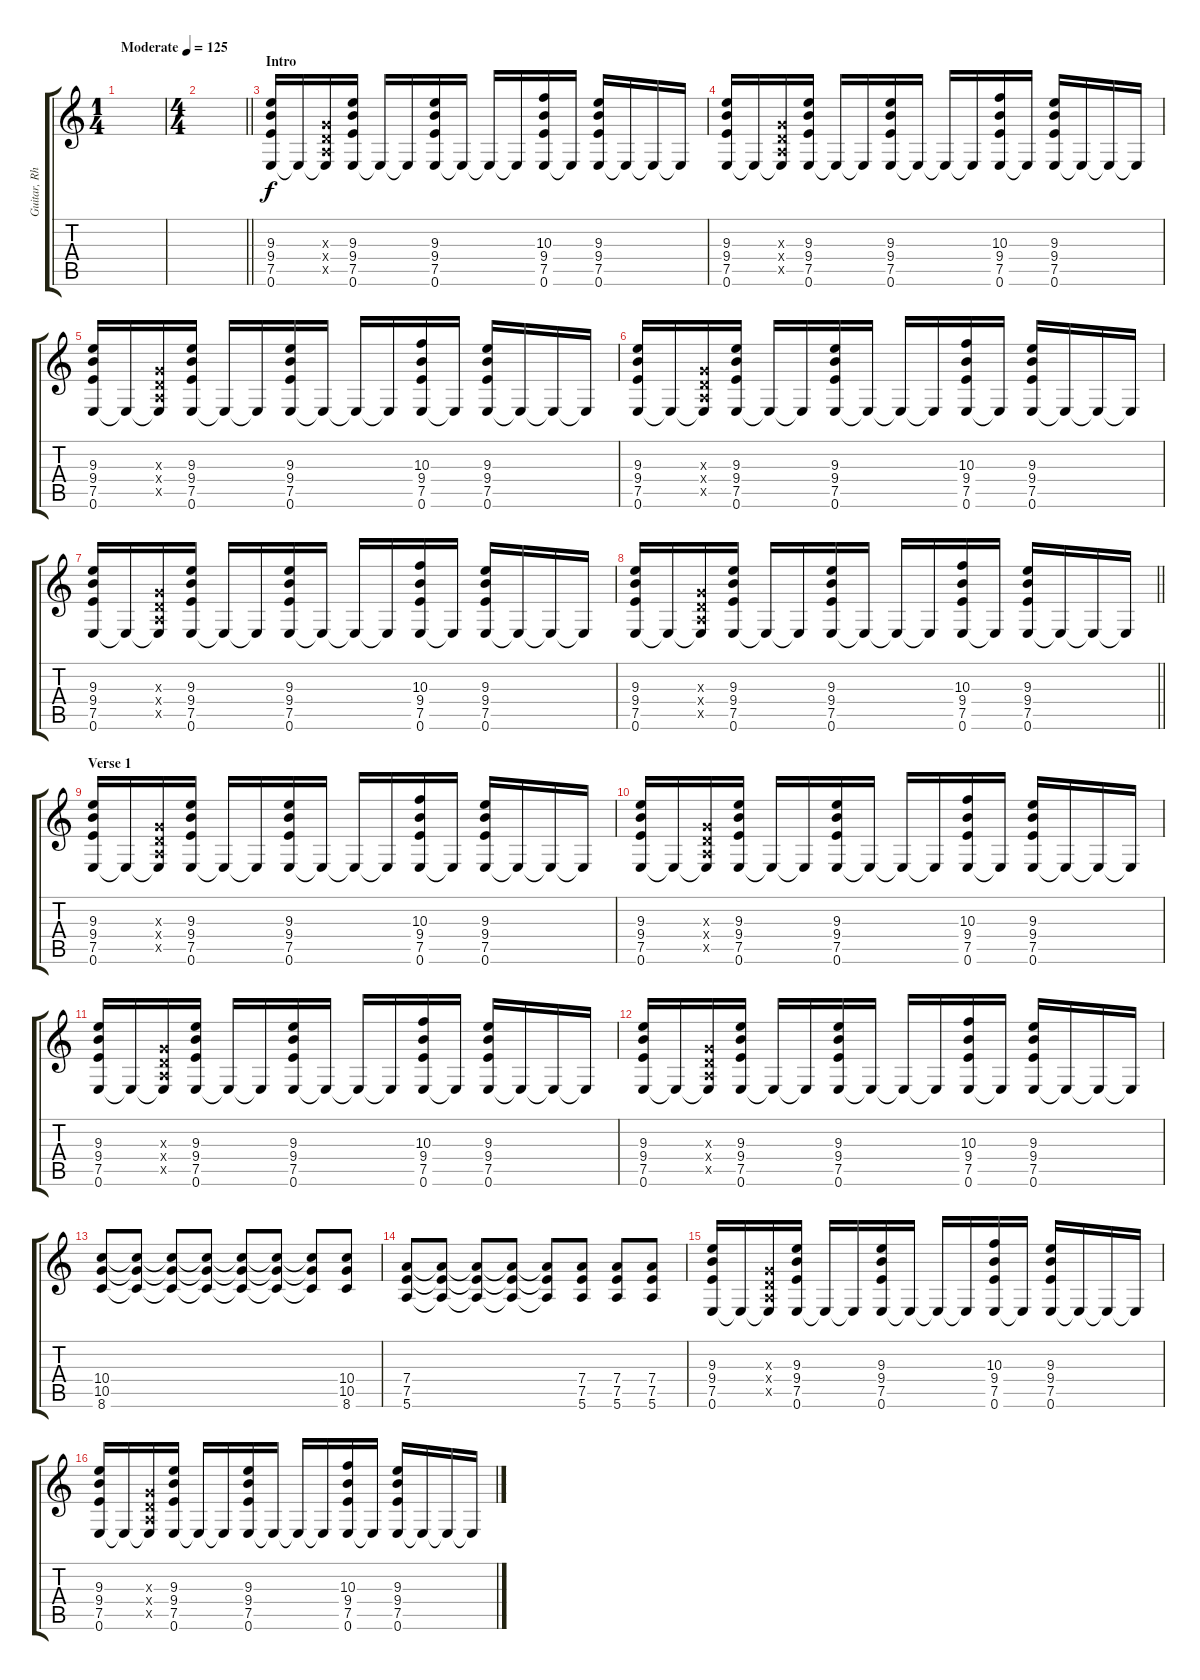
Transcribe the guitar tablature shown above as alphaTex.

\track ("Guitar, Rhythm" "Guitar, Rh") {instrument distortionguitar}
\staff {score tabs}
\tuning (E4 B3 G3 D3 A2 E2) {hide}
\ts (1 4)
\tempo (125 "Moderate")
\clef g2
\ks c
|
\ts (4 4)
\barLineRight lightlight
|
\section ("" "Intro")
(9.3 9.4 7.5 0.6).16 0.6{t}.16 (0.3{x} 0.4{x} 0.5{x} 0.6{t}).16 (9.3 9.4 7.5 0.6).16 0.6{t}.16 0.6{t}.16 (9.3 9.4 7.5 0.6).16 0.6{t}.16 0.6{t}.16 0.6{t}.16 (10.3 9.4 7.5 0.6).16 0.6{t}.16 (9.3 9.4 7.5 0.6).16 0.6{t}.16 0.6{t}.16 0.6{t}.16 |
(9.3 9.4 7.5 0.6).16 0.6{t}.16 (0.3{x} 0.4{x} 0.5{x} 0.6{t}).16 (9.3 9.4 7.5 0.6).16 0.6{t}.16 0.6{t}.16 (9.3 9.4 7.5 0.6).16 0.6{t}.16 0.6{t}.16 0.6{t}.16 (10.3 9.4 7.5 0.6).16 0.6{t}.16 (9.3 9.4 7.5 0.6).16 0.6{t}.16 0.6{t}.16 0.6{t}.16 |
(9.3 9.4 7.5 0.6).16 0.6{t}.16 (0.3{x} 0.4{x} 0.5{x} 0.6{t}).16 (9.3 9.4 7.5 0.6).16 0.6{t}.16 0.6{t}.16 (9.3 9.4 7.5 0.6).16 0.6{t}.16 0.6{t}.16 0.6{t}.16 (10.3 9.4 7.5 0.6).16 0.6{t}.16 (9.3 9.4 7.5 0.6).16 0.6{t}.16 0.6{t}.16 0.6{t}.16 |
(9.3 9.4 7.5 0.6).16 0.6{t}.16 (0.3{x} 0.4{x} 0.5{x} 0.6{t}).16 (9.3 9.4 7.5 0.6).16 0.6{t}.16 0.6{t}.16 (9.3 9.4 7.5 0.6).16 0.6{t}.16 0.6{t}.16 0.6{t}.16 (10.3 9.4 7.5 0.6).16 0.6{t}.16 (9.3 9.4 7.5 0.6).16 0.6{t}.16 0.6{t}.16 0.6{t}.16 |
(9.3 9.4 7.5 0.6).16 0.6{t}.16 (0.3{x} 0.4{x} 0.5{x} 0.6{t}).16 (9.3 9.4 7.5 0.6).16 0.6{t}.16 0.6{t}.16 (9.3 9.4 7.5 0.6).16 0.6{t}.16 0.6{t}.16 0.6{t}.16 (10.3 9.4 7.5 0.6).16 0.6{t}.16 (9.3 9.4 7.5 0.6).16 0.6{t}.16 0.6{t}.16 0.6{t}.16 |
\barLineRight lightlight
(9.3 9.4 7.5 0.6).16 0.6{t}.16 (0.3{x} 0.4{x} 0.5{x} 0.6{t}).16 (9.3 9.4 7.5 0.6).16 0.6{t}.16 0.6{t}.16 (9.3 9.4 7.5 0.6).16 0.6{t}.16 0.6{t}.16 0.6{t}.16 (10.3 9.4 7.5 0.6).16 0.6{t}.16 (9.3 9.4 7.5 0.6).16 0.6{t}.16 0.6{t}.16 0.6{t}.16 |
\section ("" "Verse 1")
(9.3 9.4 7.5 0.6).16 0.6{t}.16 (0.3{x} 0.4{x} 0.5{x} 0.6{t}).16 (9.3 9.4 7.5 0.6).16 0.6{t}.16 0.6{t}.16 (9.3 9.4 7.5 0.6).16 0.6{t}.16 0.6{t}.16 0.6{t}.16 (10.3 9.4 7.5 0.6).16 0.6{t}.16 (9.3 9.4 7.5 0.6).16 0.6{t}.16 0.6{t}.16 0.6{t}.16 |
(9.3 9.4 7.5 0.6).16 0.6{t}.16 (0.3{x} 0.4{x} 0.5{x} 0.6{t}).16 (9.3 9.4 7.5 0.6).16 0.6{t}.16 0.6{t}.16 (9.3 9.4 7.5 0.6).16 0.6{t}.16 0.6{t}.16 0.6{t}.16 (10.3 9.4 7.5 0.6).16 0.6{t}.16 (9.3 9.4 7.5 0.6).16 0.6{t}.16 0.6{t}.16 0.6{t}.16 |
(9.3 9.4 7.5 0.6).16 0.6{t}.16 (0.3{x} 0.4{x} 0.5{x} 0.6{t}).16 (9.3 9.4 7.5 0.6).16 0.6{t}.16 0.6{t}.16 (9.3 9.4 7.5 0.6).16 0.6{t}.16 0.6{t}.16 0.6{t}.16 (10.3 9.4 7.5 0.6).16 0.6{t}.16 (9.3 9.4 7.5 0.6).16 0.6{t}.16 0.6{t}.16 0.6{t}.16 |
(9.3 9.4 7.5 0.6).16 0.6{t}.16 (0.3{x} 0.4{x} 0.5{x} 0.6{t}).16 (9.3 9.4 7.5 0.6).16 0.6{t}.16 0.6{t}.16 (9.3 9.4 7.5 0.6).16 0.6{t}.16 0.6{t}.16 0.6{t}.16 (10.3 9.4 7.5 0.6).16 0.6{t}.16 (9.3 9.4 7.5 0.6).16 0.6{t}.16 0.6{t}.16 0.6{t}.16 |
(10.4 10.5 8.6).8 (10.4{t} 10.5{t} 8.6{t}).8 (10.4{t} 10.5{t} 8.6{t}).8 (10.4{t} 10.5{t} 8.6{t}).8 (10.4{t} 10.5{t} 8.6{t}).8 (10.4{t} 10.5{t} 8.6{t}).8 (10.4{t} 10.5{t} 8.6{t}).8 (10.4 10.5 8.6).8 |
(7.4 7.5 5.6).8 (7.4{t} 7.5{t} 5.6{t}).8 (7.4{t} 7.5{t} 5.6{t}).8 (7.4{t} 7.5{t} 5.6{t}).8 (7.4{t} 7.5{t} 5.6{t}).8 (7.4 7.5 5.6).8 (7.4 7.5 5.6).8 (7.4 7.5 5.6).8 |
(9.3 9.4 7.5 0.6).16 0.6{t}.16 (0.3{x} 0.4{x} 0.5{x} 0.6{t}).16 (9.3 9.4 7.5 0.6).16 0.6{t}.16 0.6{t}.16 (9.3 9.4 7.5 0.6).16 0.6{t}.16 0.6{t}.16 0.6{t}.16 (10.3 9.4 7.5 0.6).16 0.6{t}.16 (9.3 9.4 7.5 0.6).16 0.6{t}.16 0.6{t}.16 0.6{t}.16 |
(9.3 9.4 7.5 0.6).16 0.6{t}.16 (0.3{x} 0.4{x} 0.5{x} 0.6{t}).16 (9.3 9.4 7.5 0.6).16 0.6{t}.16 0.6{t}.16 (9.3 9.4 7.5 0.6).16 0.6{t}.16 0.6{t}.16 0.6{t}.16 (10.3 9.4 7.5 0.6).16 0.6{t}.16 (9.3 9.4 7.5 0.6).16 0.6{t}.16 0.6{t}.16 0.6{t}.16
